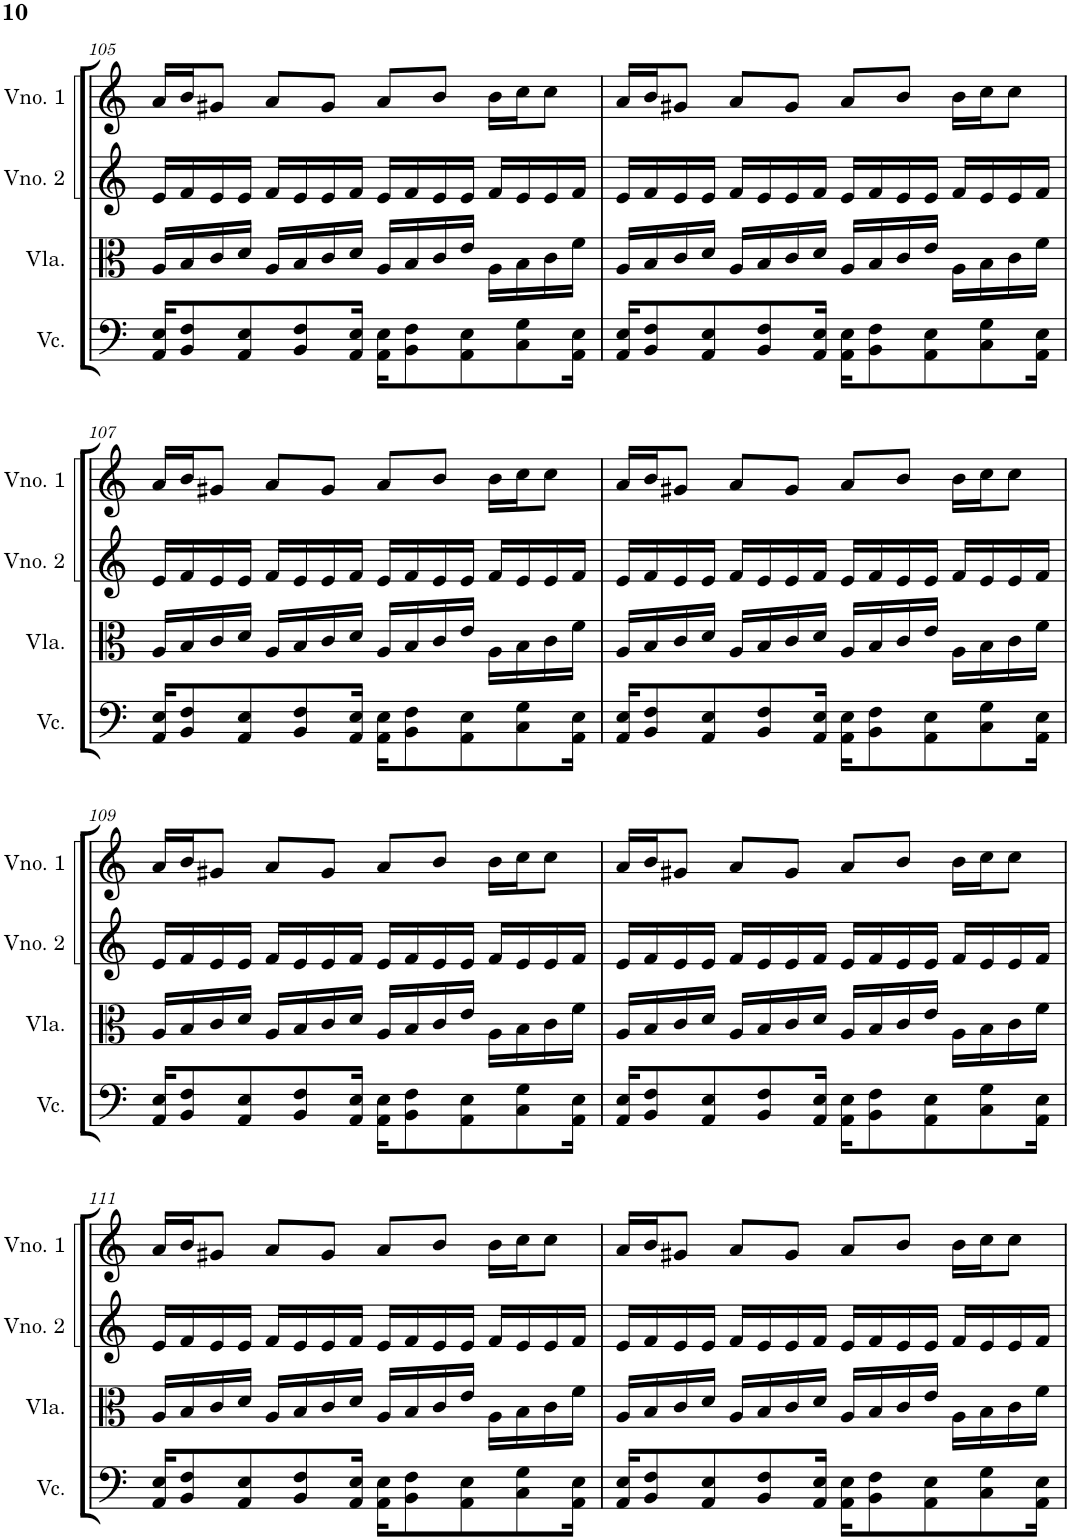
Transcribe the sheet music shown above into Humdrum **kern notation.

**kern	**kern	**kern	**kern
*part4	*part3	*part2	*part1
*staff4	*staff3	*staff2	*staff1
*I"Violoncelo	*I"Viola	*I"Violino 2	*I"Violino 1
*I'Vc.	*I'Vla.	*I'Vno. 2	*I'Vno. 1
!!LO:PB:g=z
*clefF4	*clefC3	*clefG2	*clefG2
*k[]	*k[]	*k[]	*k[]
*M4/4	*M4/4	*M4/4	*M4/4
=105	=105	=105	=105
16AA/ 16E/KL	16A/LL	16e/LL	16a/LL
8BB/ 8F/	16B/	16f/	16b/J
.	16c/	16e/	8g#X/J
8AA/ 8E/	16d/JJ	16e/JJ	.
.	16A/LL	16f/LL	8a/L
8BB/ 8F/	16B/	16e/	.
.	16c/	16e/	8g#/J
16AA/ 16E/Jk	16d/JJ	16f/JJ	.
16AA\ 16E\KL	16A/LL	16e/LL	8a/L
8BB\ 8F\	16B/	16f/	.
.	16c/	16e/	8b/J
8AA\ 8E\	16e/JJ	16e/JJ	.
.	16A\LL	16f/LL	16b\LL
8C\ 8G\	16B\	16e/	16cc\J
.	16c\	16e/	8cc\J
16AA\ 16E\Jk	16f\JJ	16f/JJ	.
=106	=106	=106	=106
16AA/ 16E/KL	16A/LL	16e/LL	16a/LL
8BB/ 8F/	16B/	16f/	16b/J
.	16c/	16e/	8g#X/J
8AA/ 8E/	16d/JJ	16e/JJ	.
.	16A/LL	16f/LL	8a/L
8BB/ 8F/	16B/	16e/	.
.	16c/	16e/	8g#/J
16AA/ 16E/Jk	16d/JJ	16f/JJ	.
16AA\ 16E\KL	16A/LL	16e/LL	8a/L
8BB\ 8F\	16B/	16f/	.
.	16c/	16e/	8b/J
8AA\ 8E\	16e/JJ	16e/JJ	.
.	16A\LL	16f/LL	16b\LL
8C\ 8G\	16B\	16e/	16cc\J
.	16c\	16e/	8cc\J
16AA\ 16E\Jk	16f\JJ	16f/JJ	.
!!LO:LB:g=z
=107	=107	=107	=107
16AA/ 16E/KL	16A/LL	16e/LL	16a/LL
8BB/ 8F/	16B/	16f/	16b/J
.	16c/	16e/	8g#X/J
8AA/ 8E/	16d/JJ	16e/JJ	.
.	16A/LL	16f/LL	8a/L
8BB/ 8F/	16B/	16e/	.
.	16c/	16e/	8g#/J
16AA/ 16E/Jk	16d/JJ	16f/JJ	.
16AA\ 16E\KL	16A/LL	16e/LL	8a/L
8BB\ 8F\	16B/	16f/	.
.	16c/	16e/	8b/J
8AA\ 8E\	16e/JJ	16e/JJ	.
.	16A\LL	16f/LL	16b\LL
8C\ 8G\	16B\	16e/	16cc\J
.	16c\	16e/	8cc\J
16AA\ 16E\Jk	16f\JJ	16f/JJ	.
=108	=108	=108	=108
16AA/ 16E/KL	16A/LL	16e/LL	16a/LL
8BB/ 8F/	16B/	16f/	16b/J
.	16c/	16e/	8g#X/J
8AA/ 8E/	16d/JJ	16e/JJ	.
.	16A/LL	16f/LL	8a/L
8BB/ 8F/	16B/	16e/	.
.	16c/	16e/	8g#/J
16AA/ 16E/Jk	16d/JJ	16f/JJ	.
16AA\ 16E\KL	16A/LL	16e/LL	8a/L
8BB\ 8F\	16B/	16f/	.
.	16c/	16e/	8b/J
8AA\ 8E\	16e/JJ	16e/JJ	.
.	16A\LL	16f/LL	16b\LL
8C\ 8G\	16B\	16e/	16cc\J
.	16c\	16e/	8cc\J
16AA\ 16E\Jk	16f\JJ	16f/JJ	.
!!LO:LB:g=z
=109	=109	=109	=109
16AA/ 16E/KL	16A/LL	16e/LL	16a/LL
8BB/ 8F/	16B/	16f/	16b/J
.	16c/	16e/	8g#X/J
8AA/ 8E/	16d/JJ	16e/JJ	.
.	16A/LL	16f/LL	8a/L
8BB/ 8F/	16B/	16e/	.
.	16c/	16e/	8g#/J
16AA/ 16E/Jk	16d/JJ	16f/JJ	.
16AA\ 16E\KL	16A/LL	16e/LL	8a/L
8BB\ 8F\	16B/	16f/	.
.	16c/	16e/	8b/J
8AA\ 8E\	16e/JJ	16e/JJ	.
.	16A\LL	16f/LL	16b\LL
8C\ 8G\	16B\	16e/	16cc\J
.	16c\	16e/	8cc\J
16AA\ 16E\Jk	16f\JJ	16f/JJ	.
=110	=110	=110	=110
16AA/ 16E/KL	16A/LL	16e/LL	16a/LL
8BB/ 8F/	16B/	16f/	16b/J
.	16c/	16e/	8g#X/J
8AA/ 8E/	16d/JJ	16e/JJ	.
.	16A/LL	16f/LL	8a/L
8BB/ 8F/	16B/	16e/	.
.	16c/	16e/	8g#/J
16AA/ 16E/Jk	16d/JJ	16f/JJ	.
16AA\ 16E\KL	16A/LL	16e/LL	8a/L
8BB\ 8F\	16B/	16f/	.
.	16c/	16e/	8b/J
8AA\ 8E\	16e/JJ	16e/JJ	.
.	16A\LL	16f/LL	16b\LL
8C\ 8G\	16B\	16e/	16cc\J
.	16c\	16e/	8cc\J
16AA\ 16E\Jk	16f\JJ	16f/JJ	.
!!LO:LB:g=z
=111	=111	=111	=111
16AA/ 16E/KL	16A/LL	16e/LL	16a/LL
8BB/ 8F/	16B/	16f/	16b/J
.	16c/	16e/	8g#X/J
8AA/ 8E/	16d/JJ	16e/JJ	.
.	16A/LL	16f/LL	8a/L
8BB/ 8F/	16B/	16e/	.
.	16c/	16e/	8g#/J
16AA/ 16E/Jk	16d/JJ	16f/JJ	.
16AA\ 16E\KL	16A/LL	16e/LL	8a/L
8BB\ 8F\	16B/	16f/	.
.	16c/	16e/	8b/J
8AA\ 8E\	16e/JJ	16e/JJ	.
.	16A\LL	16f/LL	16b\LL
8C\ 8G\	16B\	16e/	16cc\J
.	16c\	16e/	8cc\J
16AA\ 16E\Jk	16f\JJ	16f/JJ	.
=112	=112	=112	=112
16AA/ 16E/KL	16A/LL	16e/LL	16a/LL
8BB/ 8F/	16B/	16f/	16b/J
.	16c/	16e/	8g#X/J
8AA/ 8E/	16d/JJ	16e/JJ	.
.	16A/LL	16f/LL	8a/L
8BB/ 8F/	16B/	16e/	.
.	16c/	16e/	8g#/J
16AA/ 16E/Jk	16d/JJ	16f/JJ	.
16AA\ 16E\KL	16A/LL	16e/LL	8a/L
8BB\ 8F\	16B/	16f/	.
.	16c/	16e/	8b/J
8AA\ 8E\	16e/JJ	16e/JJ	.
.	16A\LL	16f/LL	16b\LL
8C\ 8G\	16B\	16e/	16cc\J
.	16c\	16e/	8cc\J
16AA\ 16E\Jk	16f\JJ	16f/JJ	.
=	=	=	=
*-	*-	*-	*-
